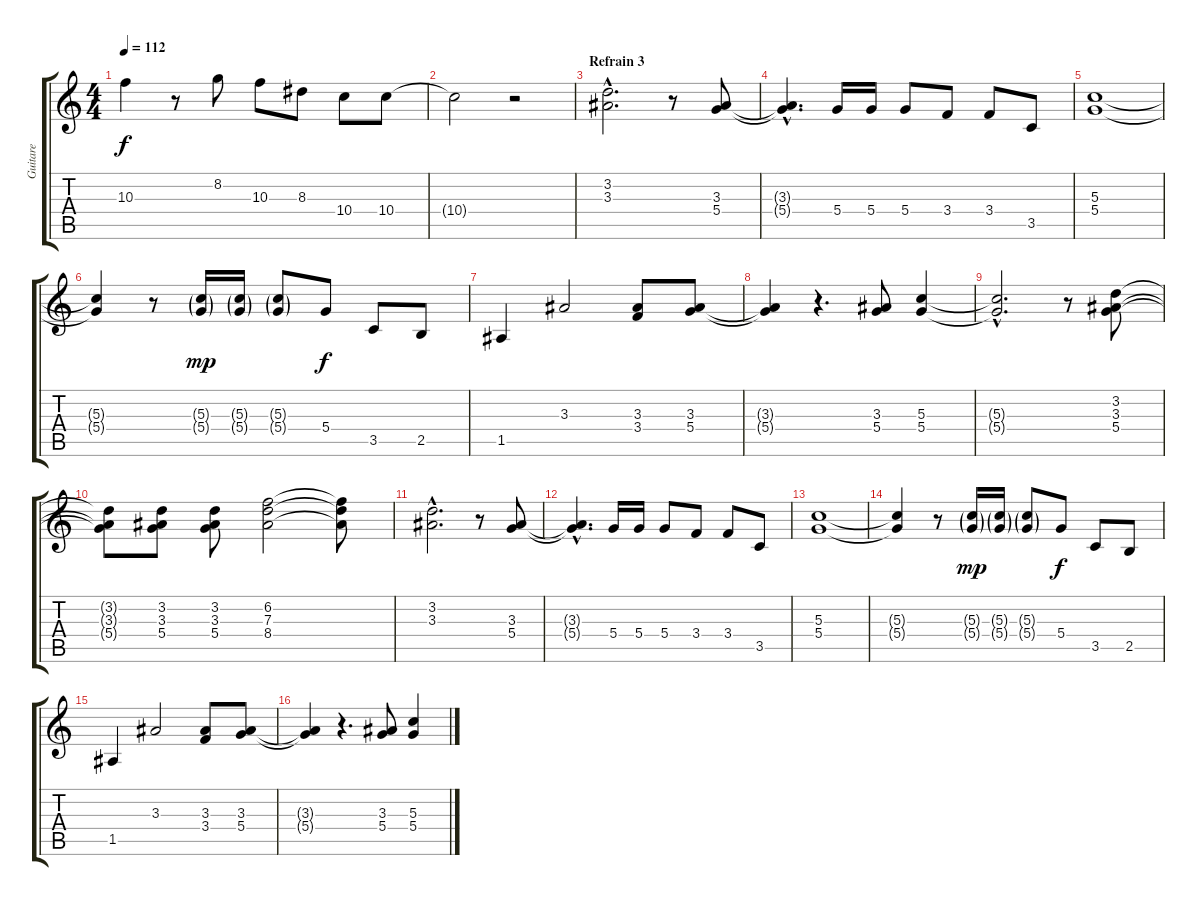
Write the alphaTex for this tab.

\track ("Guitare" "Guitare") {instrument electricguitarmuted}
\staff {score tabs}
\tuning (E4 B3 G3 D3 A2 E2) {hide}
\ts (4 4)
\tempo 112
\clef g2
\ks c
10.3{t}.4{dy f} r.8 8.2.8 10.3.8 8.3.8 10.4.8 10.4.8 |
10.4{t}.2 r.2 |
\section ("" "Refrain 3")
(3.2{hac} 3.3{hac}).2{d} r.8 (3.3 5.4).8 |
(3.3{hac t} 5.4{hac t}).4{d} 5.4.16 5.4.16 5.4.8 3.4.8 3.4.8 3.5.8 |
(5.3 5.4).1 |
(5.3{t} 5.4{t}).4 r.8 (5.3{g} 5.4{g}).16{dy mp} (5.3{g} 5.4{g}).16 (5.3{g} 5.4{g}).8 5.4.8{dy f} 3.5.8 2.5.8 |
1.5.4 3.3.2 (3.3 3.4).8 (3.3 5.4).8 |
(3.3{t} 5.4{t}).4 r.4{d} (3.3 5.4).8 (5.3 5.4).4 |
(5.3{hac t} 5.4{hac t}).2{d} r.8 (3.2 3.3 5.4).8 |
(3.2{t} 3.3{t} 5.4{t}).8 (3.2 3.3 5.4).8 (3.2 3.3 5.4).8 (6.2 7.3 8.4).2 (6.2{t} 7.3{t} 8.4{t}).8 |
(3.2{hac} 3.3{hac}).2{d} r.8 (3.3 5.4).8 |
(3.3{hac t} 5.4{hac t}).4{d} 5.4.16 5.4.16 5.4.8 3.4.8 3.4.8 3.5.8 |
(5.3 5.4).1 |
(5.3{t} 5.4{t}).4 r.8 (5.3{g} 5.4{g}).16{dy mp} (5.3{g} 5.4{g}).16 (5.3{g} 5.4{g}).8 5.4.8{dy f} 3.5.8 2.5.8 |
1.5.4 3.3.2 (3.3 3.4).8 (3.3 5.4).8 |
(3.3{t} 5.4{t}).4 r.4{d} (3.3 5.4).8 (5.3 5.4).4
